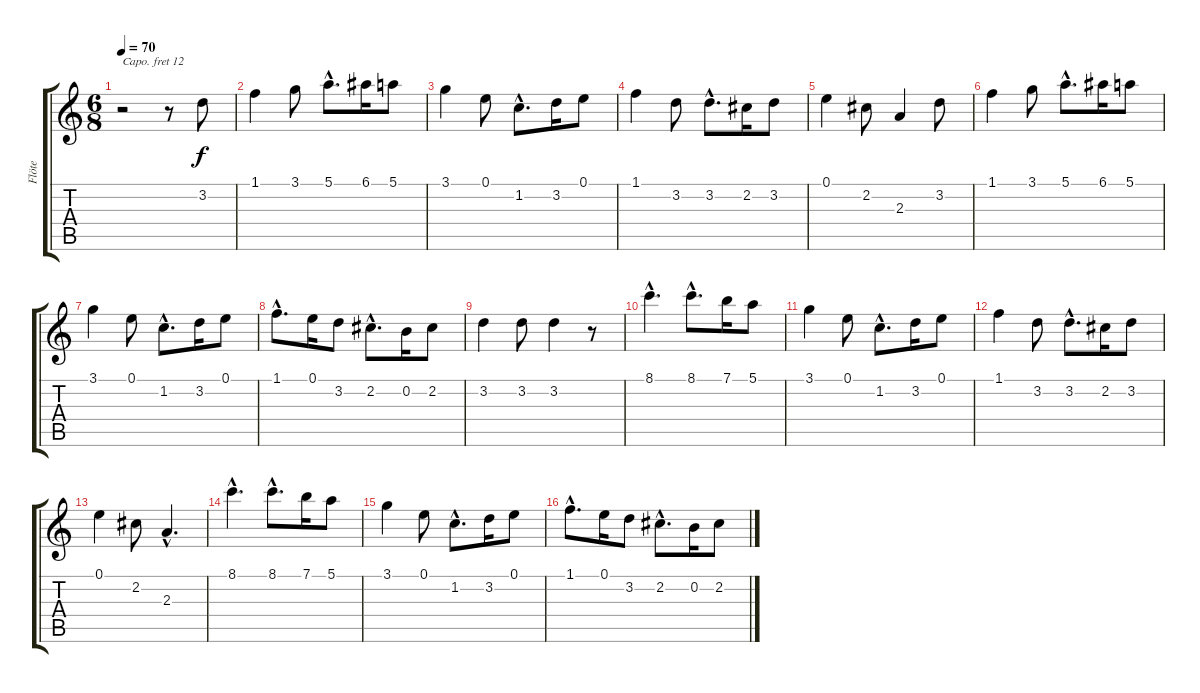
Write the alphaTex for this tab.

\track ("Flöte" "Flöte") {instrument recorder}
\staff {score tabs}
\capo 12
\tuning (E4 B3 G3 D3 A2 E2) {hide}
\ts (6 8)
\tempo 70
\clef g2
\ks c
r.2{dy f instrument recorder} r.8 3.2.8 |
1.1.4 3.1.8 5.1{hac}.8{d} 6.1.16 5.1.8 |
3.1.4 0.1.8 1.2{hac}.8{d} 3.2.16 0.1.8 |
1.1.4 3.2.8 3.2{hac}.8{d} 2.2.16 3.2.8 |
0.1.4 2.2.8 2.3.4 3.2.8 |
1.1.4 3.1.8 5.1{hac}.8{d} 6.1.16 5.1.8 |
3.1.4 0.1.8 1.2{hac}.8{d} 3.2.16 0.1.8 |
1.1{hac}.8{d} 0.1.16 3.2.8 2.2{hac}.8{d} 0.2.16 2.2.8 |
3.2.4 3.2.8 3.2.4 r.8 |
8.1{hac}.4{d} 8.1{hac}.8{d} 7.1.16 5.1.8 |
3.1.4 0.1.8 1.2{hac}.8{d} 3.2.16 0.1.8 |
1.1.4 3.2.8 3.2{hac}.8{d} 2.2.16 3.2.8 |
0.1.4 2.2.8 2.3{hac}.4{d} |
8.1{hac}.4{d} 8.1{hac}.8{d} 7.1.16 5.1.8 |
3.1.4 0.1.8 1.2{hac}.8{d} 3.2.16 0.1.8 |
1.1{hac}.8{d} 0.1.16 3.2.8 2.2{hac}.8{d} 0.2.16 2.2.8
